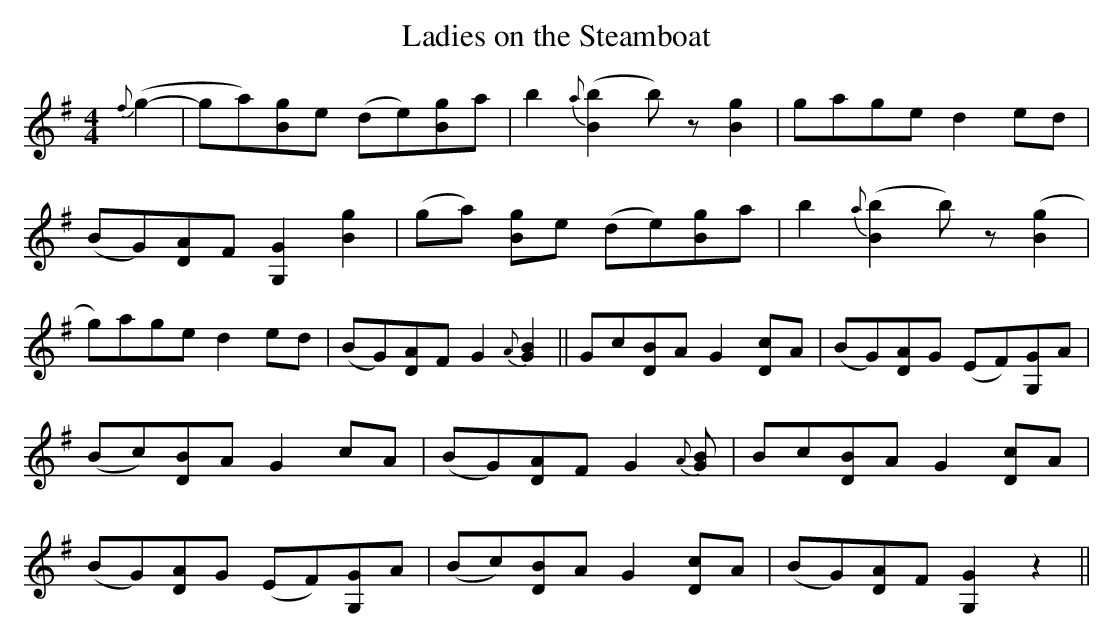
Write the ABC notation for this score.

X:1
T:Ladies on the Steamboat
M:4/4
L:1/8
K:G
{f}(g2-|ga)[Bg]e (de)[Bg]a | b2 {a}([B2b2]b)z [B2g2]|gage d2 ed |
(BG)[DA]F [G,2G2] [B2g2]|(ga) [Bg]e (de)[Bg]a | b2 {a}([B2b2]b)z ([B2g2]|
g)age d2 ed | (BG)[DA]F G2 {A}[G2B2]||Gc[DB]A G2 [Dc]A | (BG)[DA]G (EF)[G,G]A |
(Bc)[DB]A G2 cA | (BG)[DA]F G2 {A}[GB]|Bc[DB]A G2 [Dc]A |
(BG)[DA]G (EF)[G,G]A | (Bc)[DB]A G2 [Dc]A | (BG)[DA]F [G,2G2] z2 ||
